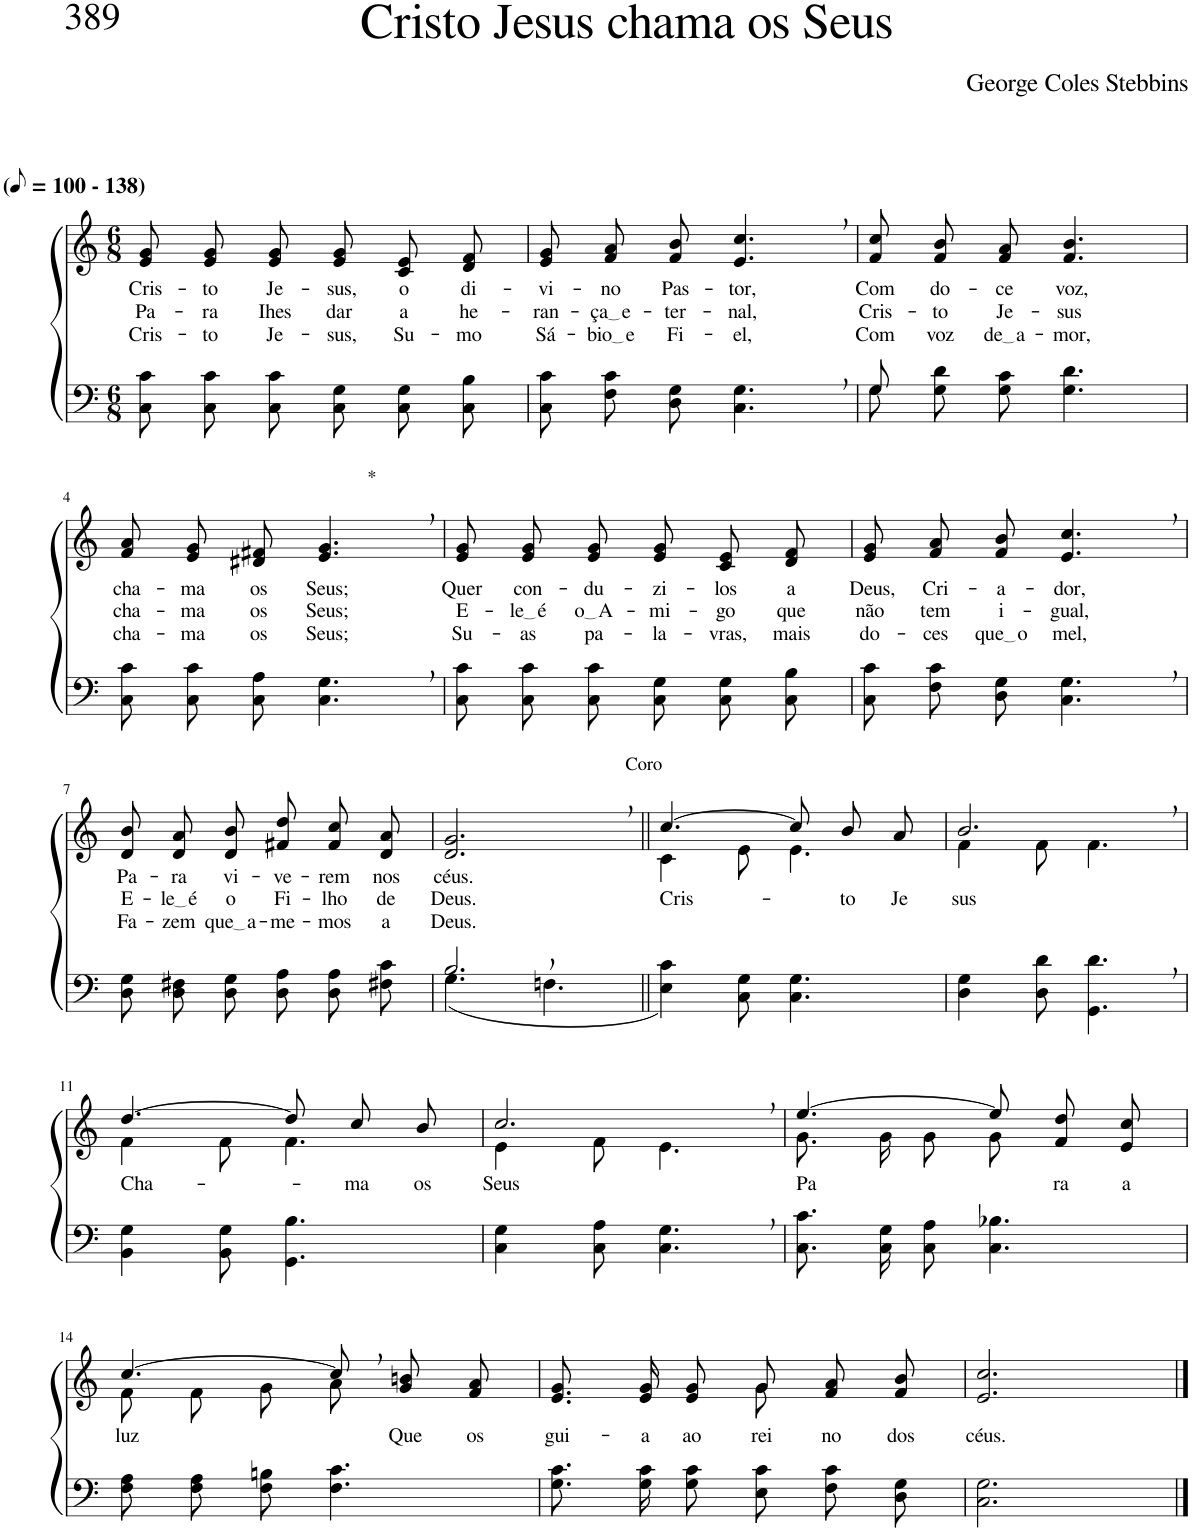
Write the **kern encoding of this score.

**kern	**kern	**text	**text	**text
*part2	*part1	*part1	*part1	*part1
*staff2	*staff1	*staff1	*staff1	*staff1
*I"Parte III e IV	*I"Parte I e II	*	*	*
*clefF4	*clefG2	*	*	*
*Trd1c2	*Trd1c2	*	*	*
*k[]	*k[]	*	*	*
*M6/8	*M6/8	*	*	*
*MM50	*MM50	*	*	*
=1	=1	=1	=1	=1
!	!LO:TX:a:B:t=(	!	!	!
!	!LO:TX:a:B:t=- 138)	!	!	!
!	!	!LO:LY:b	!LO:LY:b	!LO:LY:b
8C\ 8c\L	8e/ 8g/L	Cris-	Pa-	Cris-
!	!	!LO:LY:b	!LO:LY:b	!LO:LY:b
8C\ 8c\	8e/ 8g/	-to	-ra	-to
!	!	!LO:LY:b	!LO:LY:b	!LO:LY:b
8C\ 8c\J	8e/ 8g/J	Je-	Ihes	Je-
!	!	!LO:LY:b	!LO:LY:b	!LO:LY:b
8C\ 8G\L	8e/ 8g/L	-sus,	dar	-sus,
!	!	!LO:LY:b	!LO:LY:b	!LO:LY:b
8C\ 8G\	8c/ 8e/	o	a	Su-
!	!	!LO:LY:b	!LO:LY:b	!LO:LY:b
8C\ 8B\J	8d/ 8f/J	di-	he-	-mo
=2	=2	=2	=2	=2
!	!	!LO:LY:b	!LO:LY:b	!LO:LY:b
8C\ 8c\L	8e/ 8g/L	-vi-	-ran-	Sá-
!	!	!LO:LY:b	!LO:LY:b	!LO:LY:b
8F\ 8c\	8f/ 8a/	-no	ça e	bio e
!	!	!LO:LY:b	!LO:LY:b	!LO:LY:b
8D\ 8G\J	8f/ 8b/J	Pas-	-ter-	Fi-
!	!	!LO:LY:b	!LO:LY:b	!LO:LY:b
4.C\, 4.G\,	4.e/, 4.cc/,	-tor,	-nal,	-el,
=3	=3	=3	=3	=3
*^	*	*	*	*
!	!	!	!LO:LY:b	!LO:LY:b	!LO:LY:b
8G\L	8G/	8f/ 8cc/L	Com	Cris-	Com
!	!	!	!LO:LY:b	!LO:LY:b	!LO:LY:b
8G\ 8d\	2ryy	8f/ 8b/	do-	-to	voz
!	!	!	!LO:LY:b	!LO:LY:b	!LO:LY:b
8G\ 8c\J	.	8f/ 8a/J	-ce	Je-	de a
!	!	!	!LO:LY:b	!LO:LY:b	!LO:LY:b
4.G\ 4.d\	.	4.f/ 4.b/	voz,	-sus	-mor,
.	8ryy	.	.	.	.
!!LO:LB:g=z
=4	=4	=4	=4	=4	=4
!	!	!	!LO:LY:b	!LO:LY:b	!LO:LY:b
*v	*v	*	*	*	*
8C\ 8c\L	8f/ 8a/L	cha-	cha-	cha-
!	!	!LO:LY:b	!LO:LY:b	!LO:LY:b
8C\ 8c\	8e/ 8g/	-ma	-ma	-ma
!	!	!LO:LY:b	!LO:LY:b	!LO:LY:b
8C\ 8A\J	8d#X/ 8f#X/J	os	os	os
!	!LO:TX:a:t=*	!	!	!
!	!	!LO:LY:b	!LO:LY:b	!LO:LY:b
4.C\, 4.G\,	4.e/, 4.g/,	Seus;	Seus;	Seus;
=5	=5	=5	=5	=5
!	!	!LO:LY:b	!LO:LY:b	!LO:LY:b
8C\ 8c\L	8e/ 8g/L	Quer	E-	Su-
!	!	!LO:LY:b	!LO:LY:b	!LO:LY:b
8C\ 8c\	8e/ 8g/	con-	le é	-as
!	!	!LO:LY:b	!LO:LY:b	!LO:LY:b
8C\ 8c\J	8e/ 8g/J	-du-	o A	pa-
!	!	!LO:LY:b	!LO:LY:b	!LO:LY:b
8C\ 8G\L	8e/ 8g/L	-zi-	-mi-	-la-
!	!	!LO:LY:b	!LO:LY:b	!LO:LY:b
8C\ 8G\	8c/ 8e/	-los	-go	-vras,
!	!	!LO:LY:b	!LO:LY:b	!LO:LY:b
8C\ 8B\J	8d/ 8f/J	a	que	mais
=6	=6	=6	=6	=6
!	!	!LO:LY:b	!LO:LY:b	!LO:LY:b
8C\ 8c\L	8e/ 8g/L	Deus,	não	do-
!	!	!LO:LY:b	!LO:LY:b	!LO:LY:b
8F\ 8c\	8f/ 8a/	Cri-	tem	-ces
!	!	!LO:LY:b	!LO:LY:b	!LO:LY:b
8D\ 8G\J	8f/ 8b/J	-a-	i-	que o
!	!	!LO:LY:b	!LO:LY:b	!LO:LY:b
4.C\, 4.G\,	4.e/, 4.cc/,	-dor,	-gual,	mel,
!!LO:LB:g=z
=7	=7	=7	=7	=7
!	!	!LO:LY:b	!LO:LY:b	!LO:LY:b
8D\ 8G\L	8d/ 8b/L	Pa-	E-	Fa-
!	!	!LO:LY:b	!LO:LY:b	!LO:LY:b
8D\ 8F#X\	8d/ 8a/	-ra	le é	-zem
!	!	!LO:LY:b	!LO:LY:b	!LO:LY:b
8D\ 8G\J	8d/ 8b/J	vi-	o	que a
!	!	!LO:LY:b	!LO:LY:b	!LO:LY:b
8D\ 8A\L	8f#X/ 8dd/L	-ve-	Fi-	-me-
!	!	!LO:LY:b	!LO:LY:b	!LO:LY:b
8D\ 8A\	8f#/ 8cc/	-rem	-lho	-mos
!	!	!LO:LY:b	!LO:LY:b	!LO:LY:b
8F#X\ 8c\J	8d/ 8a/J	nos	de	a
=8	=8	=8	=8	=8
*^	*	*	*	*
!	!	!	!LO:LY:b	!LO:LY:b	!LO:LY:b
2.B,/	(4.G\	2.d/, 2.g/,	céus.	Deus.	Deus.
.	4.Fn\	.	.	.	.
=9||	=9||	=9||	=9||	=9||	=9||
*	*	*^	*	*	*
!	!	!LO:TX:a:t=Coro	!	!	!	!
!	!	!	!	!	!LO:LY:b	!
*v	*v	*	*	*	*	*
4E\ 4c\)	[4.cc/	4c\	.	Cris-	.
8C\ 8G\	.	8e\	.	.	.
4.C\ 4.G\	8cc/L]	4.e\	.	.	.
!	!	!	!	!LO:LY:b	!
.	8b/	.	.	-to	.
!	!	!	!	!LO:LY:b	!
.	8a/J	.	.	Je-	.
=10	=10	=10	=10	=10	=10
!	!	!	!	!LO:LY:b	!
4D\ 4G\	2.b,/	4f\	.	-sus	.
8D\ 8d\	.	8f\	.	.	.
4.GG\, 4.d\,	.	4.f\	.	.	.
!!LO:LB:g=z	!!
=11	=11	=11	=11	=11	=11
!	!	!	!LO:LY:b	!	!
4BB\ 4G\	[4.dd/	4f\	Cha-	.	.
8BB\ 8G\	.	8f\	.	.	.
4.GG\ 4.B\	8dd/L]	4.f\	.	.	.
!	!	!	!LO:LY:b	!	!
.	8cc/	.	-ma	.	.
!	!	!	!LO:LY:b	!	!
.	8b/J	.	os	.	.
=12	=12	=12	=12	=12	=12
!	!	!	!LO:LY:b	!	!
4C\ 4G\	2.cc,/	4e\	Seus	.	.
8C\ 8A\	.	8f\	.	.	.
4.C\, 4.G\,	.	4.e\	.	.	.
=13	=13	=13	=13	=13	=13
!	!	!	!LO:LY:b	!	!
8.C\ 8.c\L	[4.ee/	8.g\	Pa-	.	.
16C\ 16G\K	.	16g\KL	.	.	.
8C\ 8A\J	.	8g\	.	.	.
4.C\ 4.B-X\	8ee\L]	8g\J	.	.	.
!	!	!	!LO:LY:b	!	!
.	8f\ 8dd\	4ryy	-ra	.	.
!	!	!	!LO:LY:b	!	!
.	8e\ 8cc\J	.	a	.	.
!!LO:LB:g=z	!!
=14	=14	=14	=14	=14	=14
!	!	!	!LO:LY:b	!	!
8F\ 8A\L	[4.cc/	8f\	luz	.	.
8F\ 8A\	.	8f\L	.	.	.
8F\ 8Bn\J	.	8g\	.	.	.
4.F\ 4.c\	8cc,\L]	8a\J	.	.	.
!	!	!	!LO:LY:b	!	!
.	8g\ 8bn\	4ryy	Que	.	.
!	!	!	!LO:LY:b	!	!
.	8f\ 8a\J	.	os	.	.
=15	=15	=15	=15	=15	=15
!	!	!	!LO:LY:b	!	!
8.G\ 8.c\L	4.ryy	8.e/ 8.g/L	gui-	.	.
!	!	!	!LO:LY:b	!	!
16G\ 16c\K	.	16e/ 16g/K	-a	.	.
!	!	!	!LO:LY:b	!	!
8G\ 8c\J	.	8e/ 8g/J	ao	.	.
!	!	!	!LO:LY:b	!	!
8E\ 8c\L	8g\	8g/L	rei-	.	.
!	!	!	!LO:LY:b	!	!
8F\ 8c\	4ryy	8f/ 8a/	-no	.	.
!	!	!	!LO:LY:b	!	!
8D\ 8G\J	.	8f/ 8b/J	dos	.	.
=16	=16	=16	=16	=16	=16
!	!	!	!LO:LY:b	!	!
*	*v	*v	*	*	*
2.C\ 2.G\	2.e/ 2.cc/	céus.	.	.
==	==	==	==	==
*-	*-	*-	*-	*-
